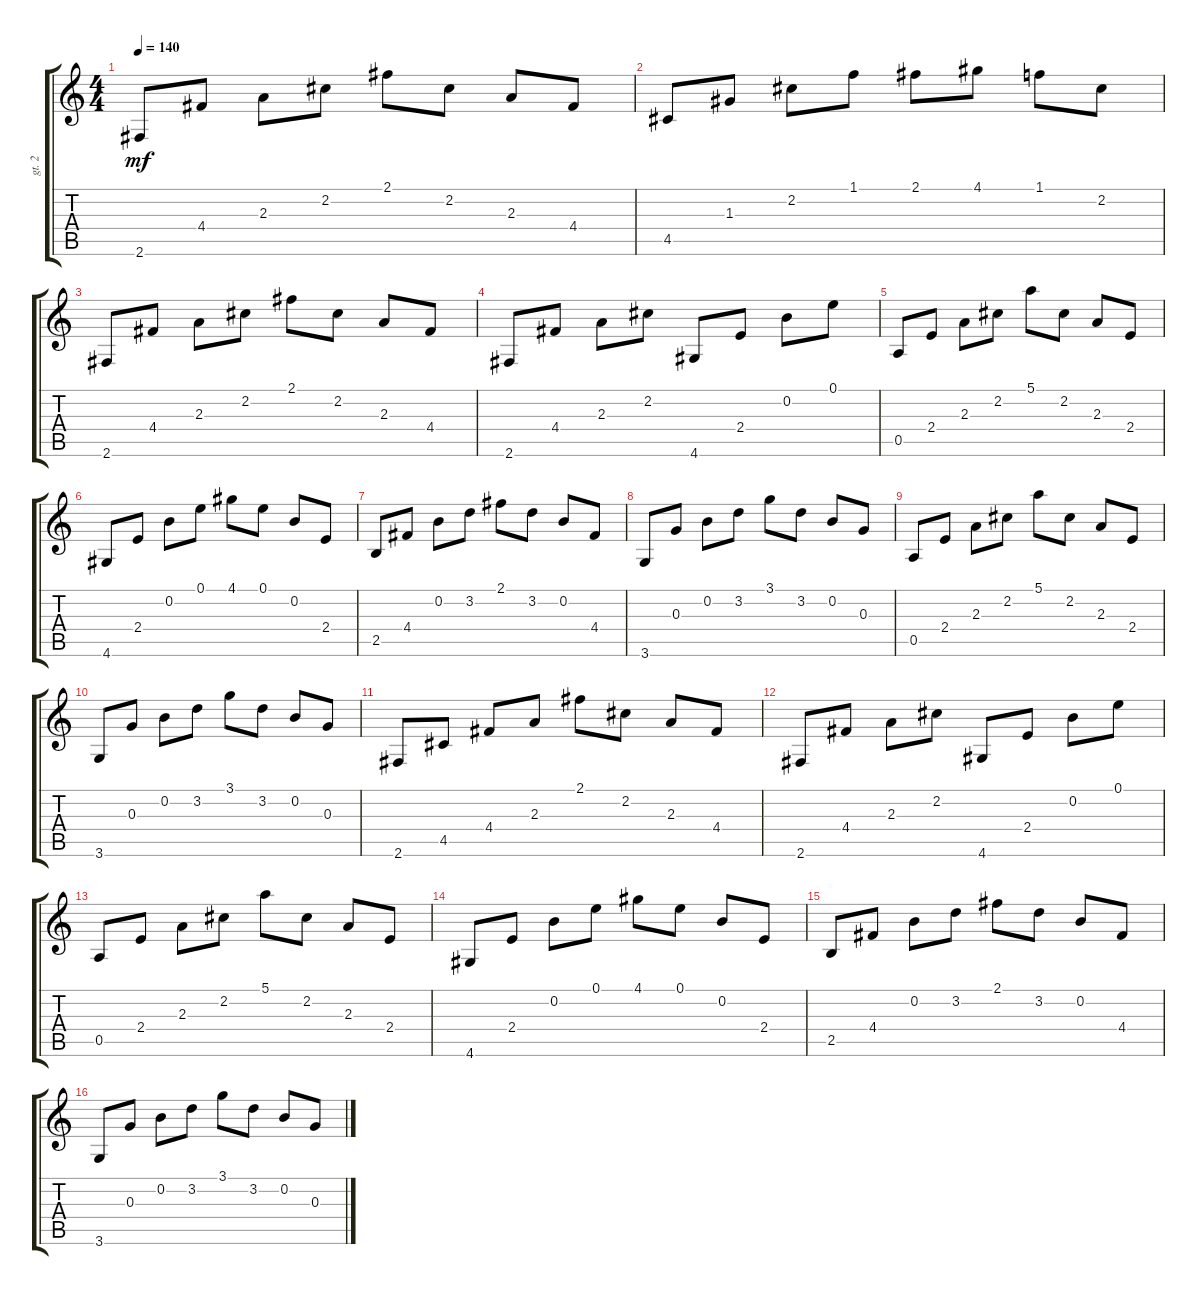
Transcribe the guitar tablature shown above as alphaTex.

\track ("gt. 2" "gt. 2") {instrument acousticguitarsteel}
\staff {score tabs}
\tuning (E4 B3 G3 D3 A2 E2) {hide}
\ts (4 4)
\tempo 140
\clef g2
\ks c
2.6.8{dy mf} 4.4.8 2.3.8 2.2.8 2.1.8 2.2.8 2.3.8 4.4.8 |
4.5.8 1.3.8 2.2.8 1.1.8 2.1.8 4.1.8 1.1.8 2.2.8 |
2.6.8 4.4.8 2.3.8 2.2.8 2.1.8 2.2.8 2.3.8 4.4.8 |
2.6.8 4.4.8 2.3.8 2.2.8 4.6.8 2.4.8 0.2.8 0.1.8 |
0.5.8 2.4.8 2.3.8 2.2.8 5.1.8 2.2.8 2.3.8 2.4.8 |
4.6.8 2.4.8 0.2.8 0.1.8 4.1.8 0.1.8 0.2.8 2.4.8 |
2.5.8 4.4.8 0.2.8 3.2.8 2.1.8 3.2.8 0.2.8 4.4.8 |
3.6.8 0.3.8 0.2.8 3.2.8 3.1.8 3.2.8 0.2.8 0.3.8 |
0.5.8 2.4.8 2.3.8 2.2.8 5.1.8 2.2.8 2.3.8 2.4.8 |
3.6.8 0.3.8 0.2.8 3.2.8 3.1.8 3.2.8 0.2.8 0.3.8 |
2.6.8 4.5.8 4.4.8 2.3.8 2.1.8 2.2.8 2.3.8 4.4.8 |
2.6.8 4.4.8 2.3.8 2.2.8 4.6.8 2.4.8 0.2.8 0.1.8 |
0.5.8 2.4.8 2.3.8 2.2.8 5.1.8 2.2.8 2.3.8 2.4.8 |
4.6.8 2.4.8 0.2.8 0.1.8 4.1.8 0.1.8 0.2.8 2.4.8 |
2.5.8 4.4.8 0.2.8 3.2.8 2.1.8 3.2.8 0.2.8 4.4.8 |
3.6.8 0.3.8 0.2.8 3.2.8 3.1.8 3.2.8 0.2.8 0.3.8
